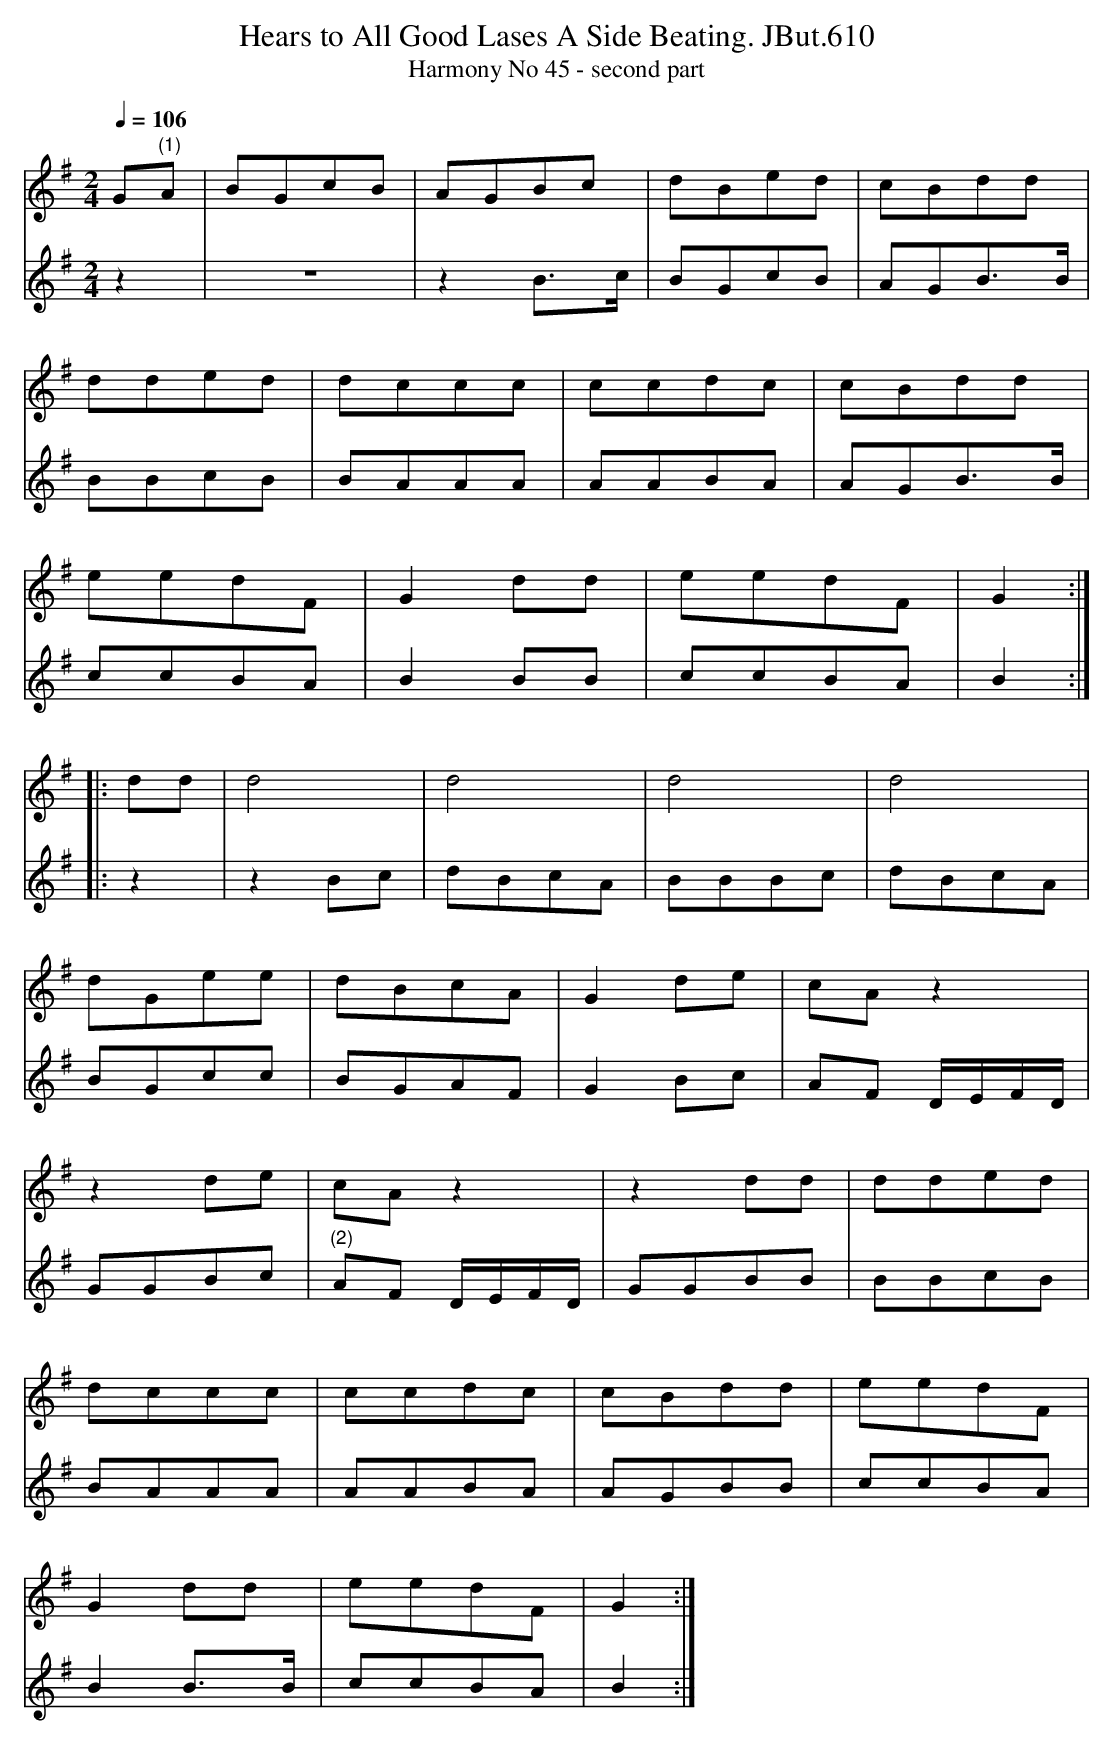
X:1
T:Hears to All Good Lases A Side Beating. JBut.610
T:Harmony No 45 - second part
M:2/4
L:1/8
Q:1/4=106
K:G
V:1
G"(1)"A|BGcB|AGBc|dBed|cBdd|
dded|dccc|ccdc|cBdd|
eedF|G2dd|eedF|G2:|
|:dd|d4|d4|d4|d4|
dGee|dBcA|G2de|cAz2|
z2de|cAz2|z2dd|dded|
dccc|ccdc|cBdd|eedF|
G2dd|eedF|G2:|
V:2
z2|Z|z2B>c|BGcB|AGB>B|
BBcB|BAAA|AABA|AGB>B|
ccBA|B2BB|ccBA|B2:|
|:z2|z2Bc|dBcA|BBBc|dBcA|
BGcc|BGAF|G2Bc|AF D/E/F/D/|
GGBc|"(2)"AF D/E/F/D/|
GGBB|BBcB|BAAA|AABA|
AGBB|ccBA|B2B>B|ccBA|B2:|
